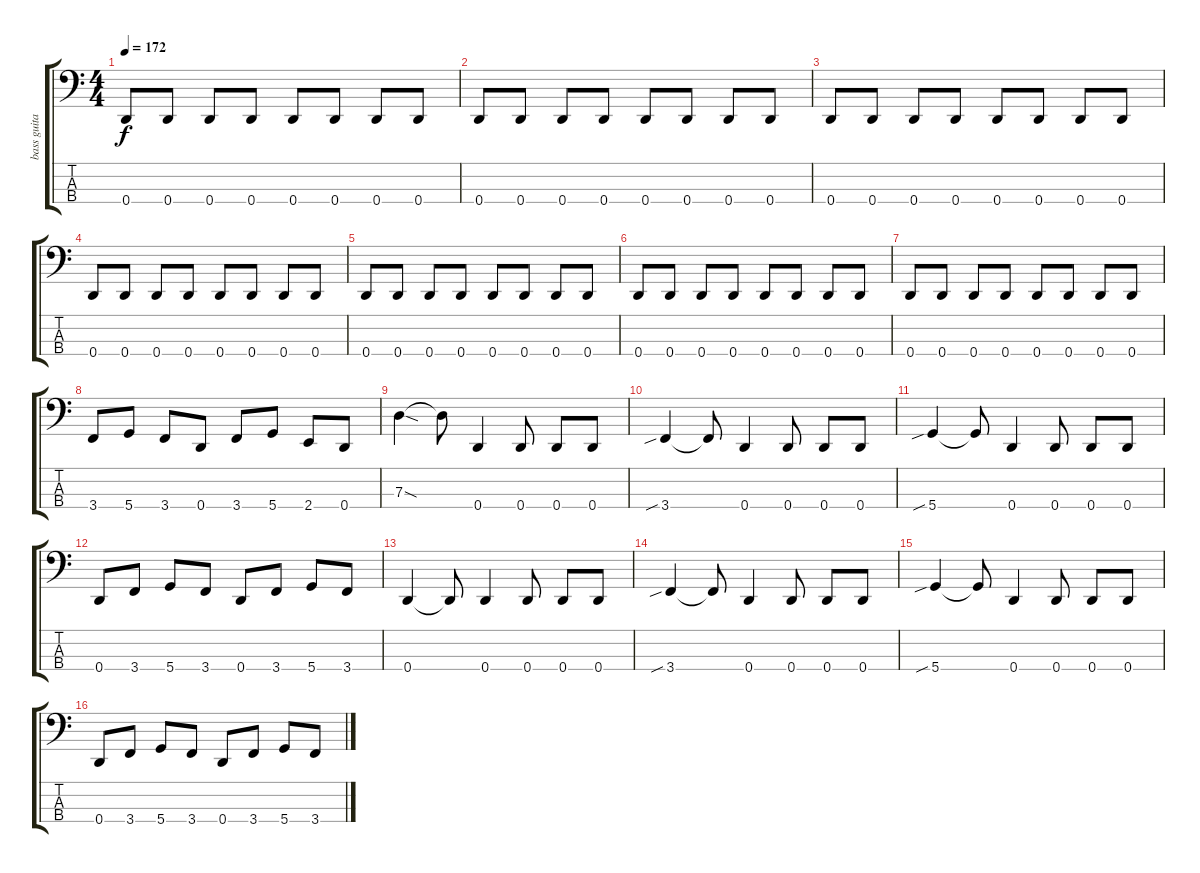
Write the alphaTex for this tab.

\track ("bass guitar" "bass guita") {instrument electricbassfinger}
\staff {score tabs}
\tuning (F2 C2 G1 D1) {hide}
\ts (4 4)
\tempo 172
\clef f4
\ks c
0.4.8{dy f} 0.4.8 0.4.8 0.4.8 0.4.8 0.4.8 0.4.8 0.4.8 |
0.4.8 0.4.8 0.4.8 0.4.8 0.4.8 0.4.8 0.4.8 0.4.8 |
0.4.8 0.4.8 0.4.8 0.4.8 0.4.8 0.4.8 0.4.8 0.4.8 |
0.4.8 0.4.8 0.4.8 0.4.8 0.4.8 0.4.8 0.4.8 0.4.8 |
0.4.8 0.4.8 0.4.8 0.4.8 0.4.8 0.4.8 0.4.8 0.4.8 |
0.4.8 0.4.8 0.4.8 0.4.8 0.4.8 0.4.8 0.4.8 0.4.8 |
0.4.8 0.4.8 0.4.8 0.4.8 0.4.8 0.4.8 0.4.8 0.4.8 |
3.4.8 5.4.8 3.4.8 0.4.8 3.4.8 5.4.8 2.4.8 0.4.8 |
7.3{sod}.4 7.3{t}.8 0.4.4 0.4.8 0.4.8 0.4.8 |
3.4{sib}.4 3.4{t}.8 0.4.4 0.4.8 0.4.8 0.4.8 |
5.4{sib}.4 5.4{t}.8 0.4.4 0.4.8 0.4.8 0.4.8 |
0.4.8 3.4.8 5.4.8 3.4.8 0.4.8 3.4.8 5.4.8 3.4.8 |
0.4.4 0.4{t}.8 0.4.4 0.4.8 0.4.8 0.4.8 |
3.4{sib}.4 3.4{t}.8 0.4.4 0.4.8 0.4.8 0.4.8 |
5.4{sib}.4 5.4{t}.8 0.4.4 0.4.8 0.4.8 0.4.8 |
0.4.8 3.4.8 5.4.8 3.4.8 0.4.8 3.4.8 5.4.8 3.4.8
